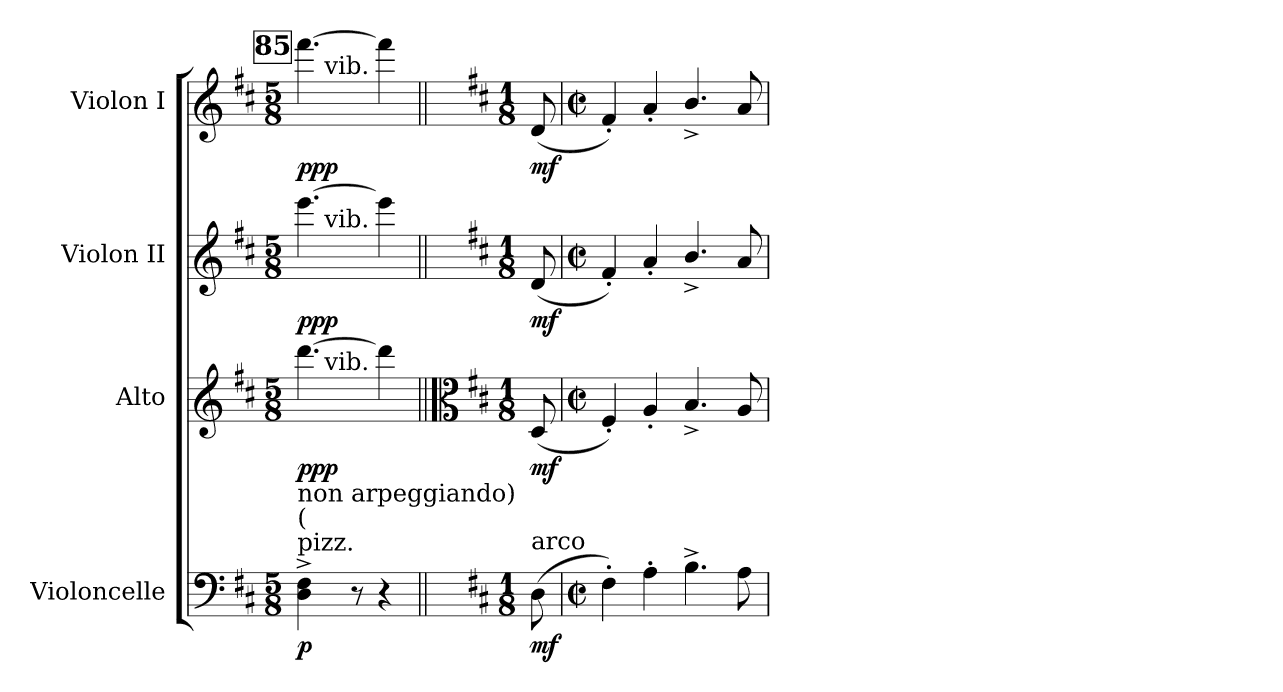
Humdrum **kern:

**kern	**dynam	**kern	**dynam	**kern	**dynam	**kern	**dynam
*part4	*part4	*part3	*part3	*part2	*part2	*part1	*part1
*staff4	*staff4	*staff3	*staff3	*staff2	*staff2	*staff1	*staff1
*I"Violoncelle	*	*I"Alto	*	*I"Violon II	*	*I"Violon I	*
*I'Vc.	*	*I'Alt.	*	*I'Vln. II	*	*I'Vln. I	*
!!LO:PB:g=z
*clefF4	*	*clefG2	*	*clefG2	*	*clefG2	*
*k[f#c#]	*	*k[f#c#]	*	*k[f#c#]	*	*k[f#c#]	*
*D:	*	*D:	*	*D:	*	*D:	*
*M5/8	*	*M5/8	*	*M5/8	*	*M5/8	*
*MM56	*	*MM56	*	*MM56	*	*MM56	*
!!LO:REH:place=s1:a:t=85
=174	=174	=174	=174	=174	=174	=174	=174
!	!	!	!	!	!	!LO:TX:a:B:t=Andante	!
!	!	!	!	!	!	!LO:TX:a:t=Britten, n° 1	!
!LO:TX:a:color=#000000:t=pizz.	!	!	!	!	!	!	!
!LO:TX:a:t=(	!	!	!	!	!	!	!
!LO:TX:a:t=non arpeggiando)	!	!	!	!	!	!	!
!	!LO:DY:b	!	!LO:DY:b	!	!LO:DY:b	!	!LO:DY:b
*	*	*^	*	*^	*	*^	*
4F#\^> 4D\^>	p	[>4.ddd\	8ryy	ppp	[>4.eee\	8ryy	ppp	[>4.fff#\	8ryy	ppp
!	!	!	!	!	!	!	!	!	!LO:TX:a:color=#000000:t=vib.	!
!	!	!	!	!	!	!LO:TX:a:color=#000000:t=vib.	!	!	!	!
!	!	!	!LO:TX:a:color=#000000:t=vib.	!	!	!	!	!	!	!
.	.	.	2ryy	.	.	2ryy	.	.	2ryy	.
8r	.	.	.	.	.	.	.	.	.	.
4r	.	4ddd\]	.	.	4eee\]	.	.	4fff#\]	.	.
*	*	*v	*v	*	*	*	*	*v	*v	*
*	*	*	*	*v	*v	*	*	*
=175||	=175||	=175||	=175||	=175||	=175||	=175||	=175||
!!LO:REH:place=s1:a:t=86
*	*	*clefC3	*	*	*	*	*
*k[f#c#]	*	*k[f#c#]	*	*k[f#c#]	*	*k[f#c#]	*
*D:	*	*D:	*	*D:	*	*D:	*
*M1/8	*	*M1/8	*	*M1/8	*	*M1/8	*
*	*	*^	*	*^	*	*^	*
!	!	!	!	!	!	!	!	!LO:TX:a:B:t=Allegro	!	!
!	!	!	!	!	!	!	!	!LO:TX:a:t=Schönberg, en Ré Majeur	!	!
!LO:TX:a:color=#000000:t=arco	!	!	!	!	!	!	!	!	!	!
!	!LO:DY:b	!	!	!LO:DY:b	!	!	!LO:DY:b	!	!	!LO:DY:b
*	*	*v	*v	*	*	*	*	*v	*v	*
*	*	*	*	*v	*v	*	*	*
(8D\	mf	(8D/	mf	(8d/	mf	(8d/	mf
=176	=176	=176	=176	=176	=176	=176	=176
*M2/2	*	*M2/2	*	*M2/2	*	*M2/2	*
*met(c|)	*	*met(c|)	*	*met(c|)	*	*met(c|)	*
4F#'>\)	.	4F#'</)	.	4f#'</)	.	4f#'</)	.
4A'>\	.	4A'</	.	4a'</	.	4a'</	.
4.B^>\	.	4.B^</	.	4.b^</	.	4.b^</	.
8A\	.	8A/	.	8a/	.	8a/	.
=	=	=	=	=	=	=	=
*-	*-	*-	*-	*-	*-	*-	*-
